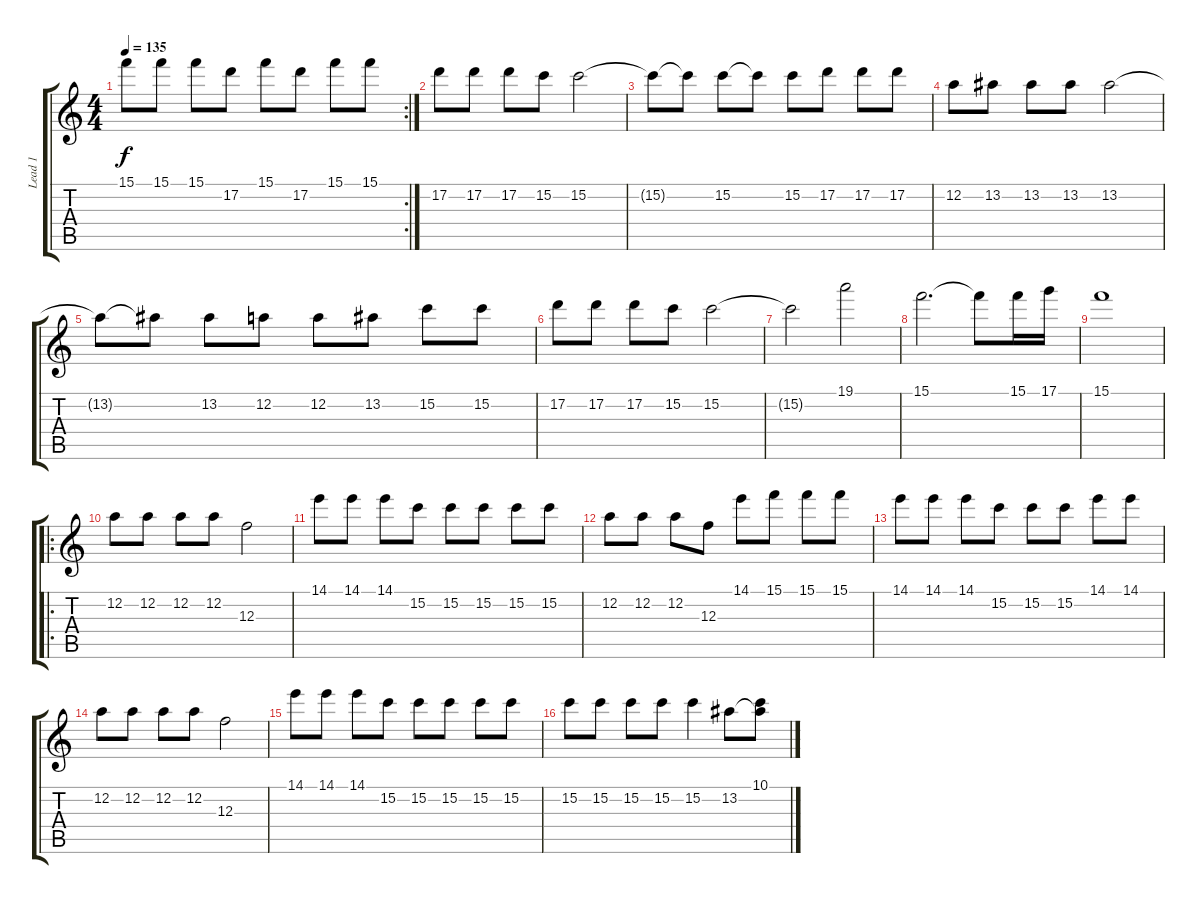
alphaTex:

\track ("Lead 1" "Lead 1") {instrument distortionguitar}
\staff {score tabs}
\tuning (D4 A3 F3 C3 G2 D2) {hide}
\rc 2
\ts (4 4)
\tempo 135
\clef g2
\ks c
15.1.8{dy f} 15.1.8 15.1.8 17.2.8 15.1.8 17.2.8 15.1.8 15.1.8 |
17.2.8 17.2.8 17.2.8 15.2.8 15.2.2 |
15.2{t}.8 15.2{t}.8 15.2.8 15.2{t}.8 15.2.8 17.2.8 17.2.8 17.2.8 |
12.2.8 13.2.8 13.2.8 13.2.8 13.2.2 |
13.2{t}.8 13.2{t}.8 13.2.8 12.2.8 12.2.8 13.2.8 15.2.8 15.2.8 |
17.2.8 17.2.8 17.2.8 15.2.8 15.2.2 |
15.2{t}.2 19.1.2 |
15.1.2{d} 15.1{t}.8 15.1.16 17.1.16 |
15.1.1 |
\ro
12.2.8 12.2.8 12.2.8 12.2.8 12.3.2 |
14.1.8 14.1.8 14.1.8 15.2.8 15.2.8 15.2.8 15.2.8 15.2.8 |
12.2.8 12.2.8 12.2.8 12.3.8 14.1.8 15.1.8 15.1.8 15.1.8 |
14.1.8 14.1.8 14.1.8 15.2.8 15.2.8 15.2.8 14.1.8 14.1.8 |
12.2.8 12.2.8 12.2.8 12.2.8 12.3.2 |
14.1.8 14.1.8 14.1.8 15.2.8 15.2.8 15.2.8 15.2.8 15.2.8 |
15.2.8 15.2.8 15.2.8 15.2.8 15.2.4 13.2.8 (10.1 13.2{t}).8
